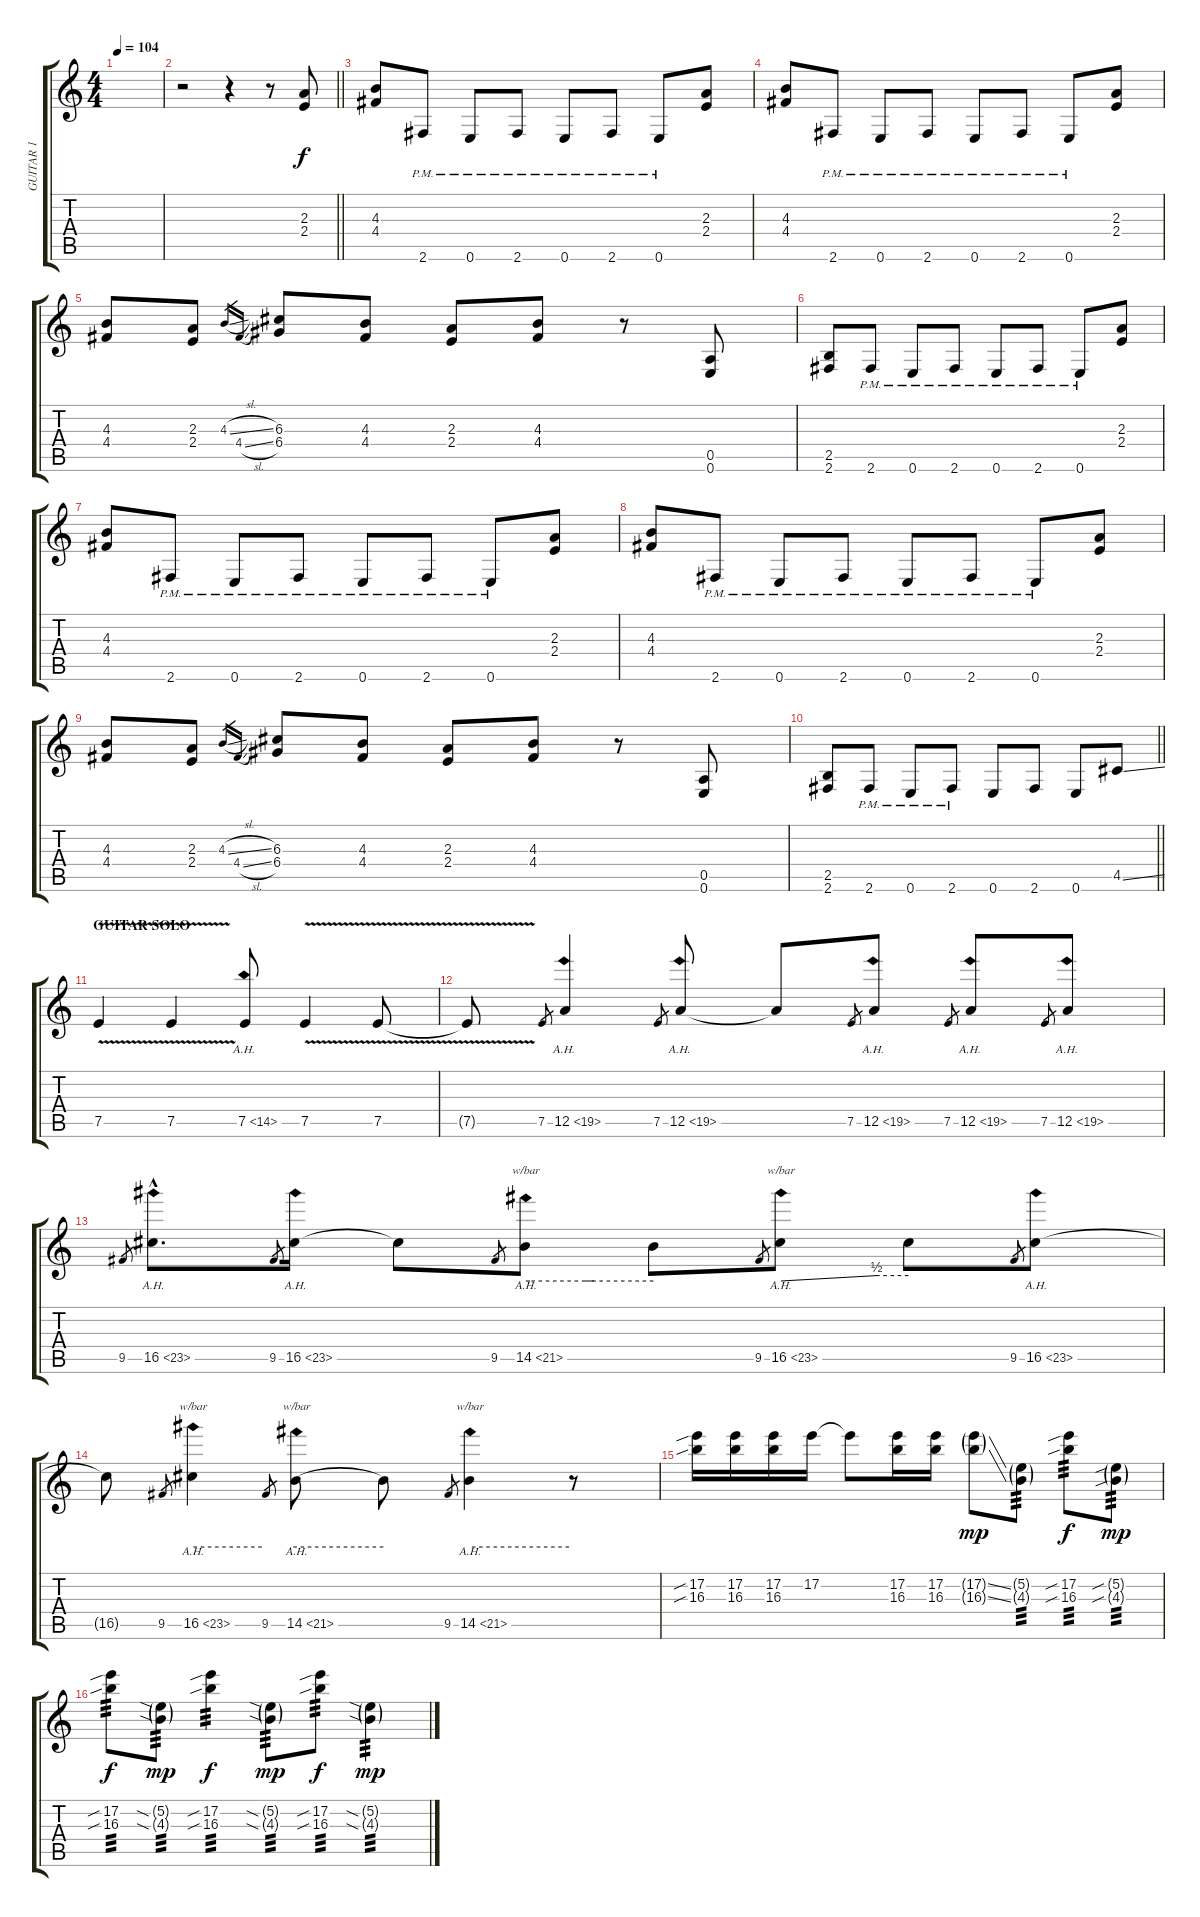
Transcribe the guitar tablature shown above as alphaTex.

\track ("GUITAR 1" "GUITAR 1") {instrument distortionguitar}
\staff {score tabs}
\tuning (E4 B3 G3 D3 A2 E2) {hide}
\ts (4 4)
\tempo 104
\clef g2
\ks c
|
\barLineRight lightlight
r.2 r.4 r.8 (2.3 2.4).8 |
(4.3 4.4).8 2.6{pm}.8 0.6{pm}.8 2.6{pm}.8 0.6{pm}.8 2.6{pm}.8 0.6{pm}.8 (2.3 2.4).8 |
(4.3 4.4).8 2.6{pm}.8 0.6{pm}.8 2.6{pm}.8 0.6{pm}.8 2.6{pm}.8 0.6{pm}.8 (2.3 2.4).8 |
(4.3 4.4).8 (2.3 2.4).8 4.3{sl}.16{gr} 4.4{sl}.16{gr} (6.3 6.4).8 (4.3 4.4).8 (2.3 2.4).8 (4.3 4.4).8 r.8 (0.5 0.6).8 |
(2.5 2.6).8 2.6{pm}.8 0.6{pm}.8 2.6{pm}.8 0.6{pm}.8 2.6{pm}.8 0.6{pm}.8 (2.3 2.4).8 |
(4.3 4.4).8 2.6{pm}.8 0.6{pm}.8 2.6{pm}.8 0.6{pm}.8 2.6{pm}.8 0.6{pm}.8 (2.3 2.4).8 |
(4.3 4.4).8 2.6{pm}.8 0.6{pm}.8 2.6{pm}.8 0.6{pm}.8 2.6{pm}.8 0.6{pm}.8 (2.3 2.4).8 |
(4.3 4.4).8 (2.3 2.4).8 4.3{sl}.16{gr} 4.4{sl}.16{gr} (6.3 6.4).8 (4.3 4.4).8 (2.3 2.4).8 (4.3 4.4).8 r.8 (0.5 0.6).8 |
\barLineRight lightlight
(2.5 2.6).8 2.6{pm}.8 0.6{pm}.8 2.6{pm}.8 0.6.8 2.6.8 0.6.8 4.5{ss}.8 |
\section ("" "GUITAR SOLO")
7.5{v}.4 7.5{v}.4 7.5{ah 7}.8 7.5{v}.4 7.5{v}.8 |
7.5{t}.8 7.5.8{gr} 12.5{ah 7}.4 7.5.8{gr} 12.5{ah 7}.8 12.5{t}.8 7.5.8{gr} 12.5{ah 7}.8 7.5.8{gr} 12.5{ah 7}.8 7.5.8{gr} 12.5{ah 7}.8 |
9.5.8{gr} 16.5{ah 7 hac}.8{d} 9.5.8{gr} 16.5{ah 7}.16 16.5{t}.8 9.5.8{gr} 14.5{ah 7}.8{tbe (custom default 0 0 2 0 28 0 30 0 32 0 60 0)} 14.5{t}.8 9.5.8{gr} 16.5{ah 7}.8{tbe (custom default 0 0 45 2 60 2)} 16.5{t}.8 9.5.8{gr} 16.5{ah 7}.8 |
16.5{t}.8 9.5.8{gr} 16.5{ah 7}.4{tbe (hold default 0 0 60 0)} 9.5.8{gr} 14.5{ah 7}.8{tbe (hold default 0 0 60 0)} 14.5{t}.8 9.5.8{gr} 14.5{ah 7}.4{tbe (hold default 0 0 60 0)} r.8 |
(17.2{sib} 16.3{sib}).16 (17.2 16.3).16 (17.2 16.3).16 17.2.16 17.2{t}.8 (17.2 16.3).16 (17.2 16.3).16 (17.2{ss g} 16.3{ss g}).8{dy mp} (5.2{g} 4.3{g}).8{tp 3} (17.2{sib} 16.3{sib}).8{tp 3 dy f} (5.2{sib g} 4.3{sib g}).8{tp 3 dy mp} |
(17.2{sib} 16.3{sib}).8{tp 3 dy f} (5.2{sia g} 4.3{sia g}).8{tp 3 dy mp} (17.2{sib} 16.3{sib}).4{tp 3 dy f} (5.2{sia g} 4.3{sia g}).8{tp 3 dy mp} (17.2{sib} 16.3{sib}).8{tp 3 dy f} (5.2{sia g} 4.3{sia g}).4{tp 3 dy mp}
